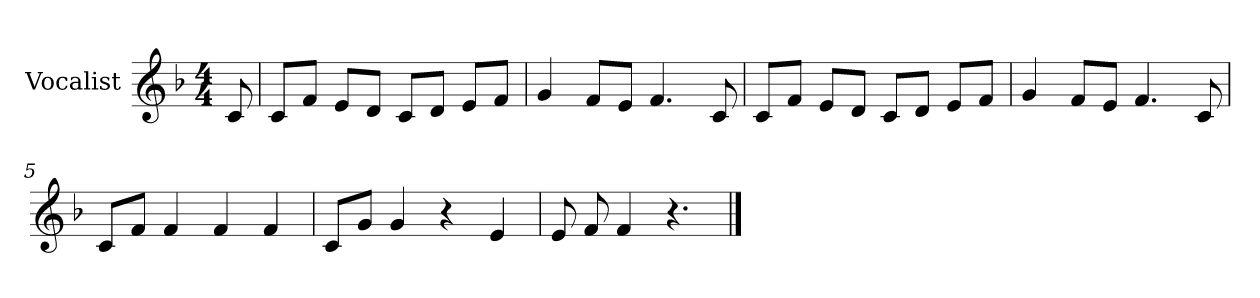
**kern
*part1
*staff1
*I"Vocalist
*k[b-]
*F:
*M4/4
=
8c
=1
8cL
8fJ
8eL
8dJ
8cL
8dJ
8eL
8fJ
=2
4g
8fL
8eJ
4.f
8c
=3
8cL
8fJ
8eL
8dJ
8cL
8dJ
8eL
8fJ
=4
4g
8fL
8eJ
4.f
8c
=5
8cL
8fJ
4f
4f
4f
=6
8cL
8gJ
4g
4r
4e
=7
8e
8f
4f
4.r
==
*-
